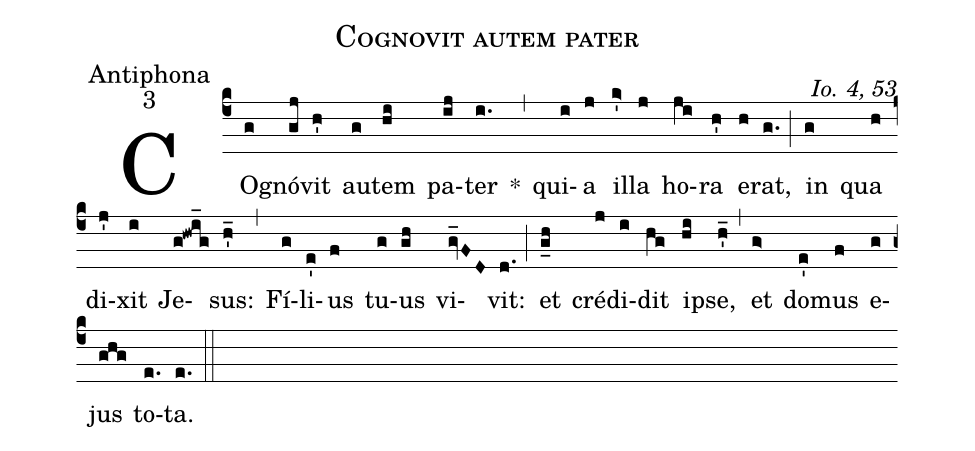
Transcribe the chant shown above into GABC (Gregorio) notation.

name:Cognovit autem pater;
office-part:Antiphona;
mode:3;
commentary:Io. 4, 53;
%%
(c4)
CO(g)gnó(gj)vit(h') au(g)tem(hi) pa(ij)ter(i.) *(,)
qui(i)a(j) il(k>')la(j) ho(ji)ra(h') e(h)rat,(g.) (;)
in(g) qua(h) di(j')xit(i) Je(g!hwi_g)sus:(h'_) (,)
Fí(g)li(e')us(f) tu(g)us(gh) vi(gv_FD)vit:(d.) (;)
et(g_h) cré(j)di(i)dit(hg) ip(hi)se,(h'_) (,)
et(g>) do(e')mus(f) e(g)jus(ghg) to(e.)ta.(e.) (::)
